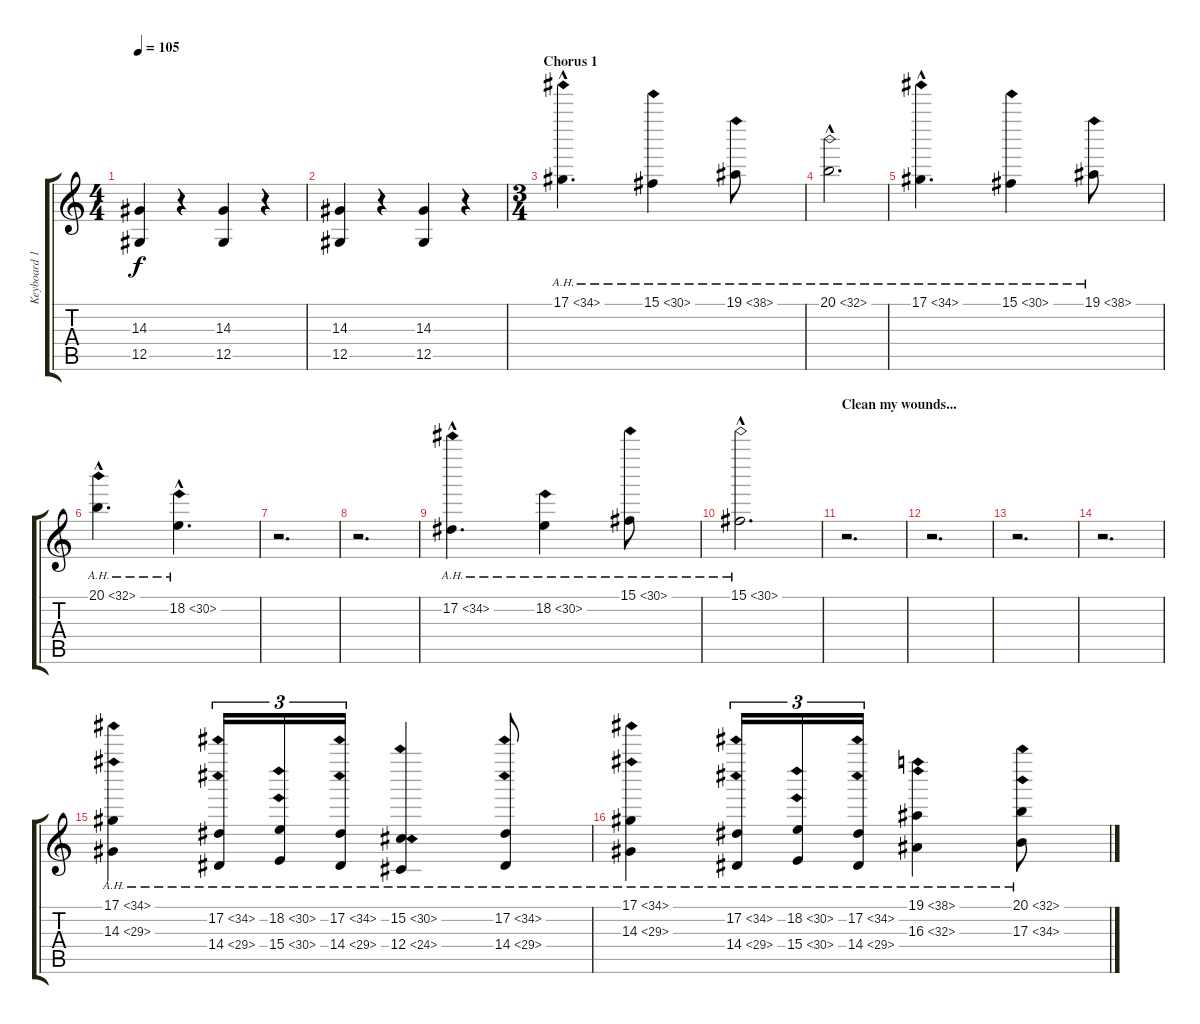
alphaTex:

\track ("Keyboard 1" "Keyboard 1") {instrument synthstrings2}
\staff {score tabs}
\tuning (Eb4 Bb3 Gb3 Db3 Ab2 Eb2) {hide}
\ts (4 4)
\tempo 105
\clef g2
\ks c
(14.3 12.5).4{dy f} r.4 (14.3 12.5).4 r.4 |
(14.3 12.5).4 r.4 (14.3 12.5).4 r.4 |
\ts (3 4)
\section ("" "Chorus 1")
17.1{ah 17 hac}.4{d volume 3 instrument vibraphone} 15.1{ah 15}.4 19.1{ah 19}.8 |
20.1{ah 12 hac}.2{d} |
17.1{ah 17 hac}.4{d} 15.1{ah 15}.4 19.1{ah 19}.8 |
20.1{ah 12 hac}.4{d} 18.2{ah 12 hac}.4{d} |
r.2{d} |
r.2{d} |
17.2{ah 17 hac}.4{d} 18.2{ah 12}.4 15.1{ah 15}.8 |
15.1{ah 15 hac}.2{d} |
\section ("" "Clean my wounds...")
r.2{d} |
r.2{d} |
r.2{d} |
r.2{d} |
(17.1{ah 17} 14.3{ah 15}).4{volume 5 instrument synthstrings2} (17.2{ah 17} 14.4{ah 15}).16{tu (3 2)} (18.2{ah 12} 15.4{ah 15}).16{tu (3 2)} (17.2{ah 17} 14.4{ah 15}).16{tu (3 2)} (15.2{ah 15} 12.4{ah 12}).4 (17.2{ah 17} 14.4{ah 15}).8 |
(17.1{ah 17} 14.3{ah 15}).4 (17.2{ah 17} 14.4{ah 15}).16{tu (3 2)} (18.2{ah 12} 15.4{ah 15}).16{tu (3 2)} (17.2{ah 17} 14.4{ah 15}).16{tu (3 2)} (19.1{ah 19} 16.3{ah 16}).4 (20.1{ah 12} 17.3{ah 17}).8
